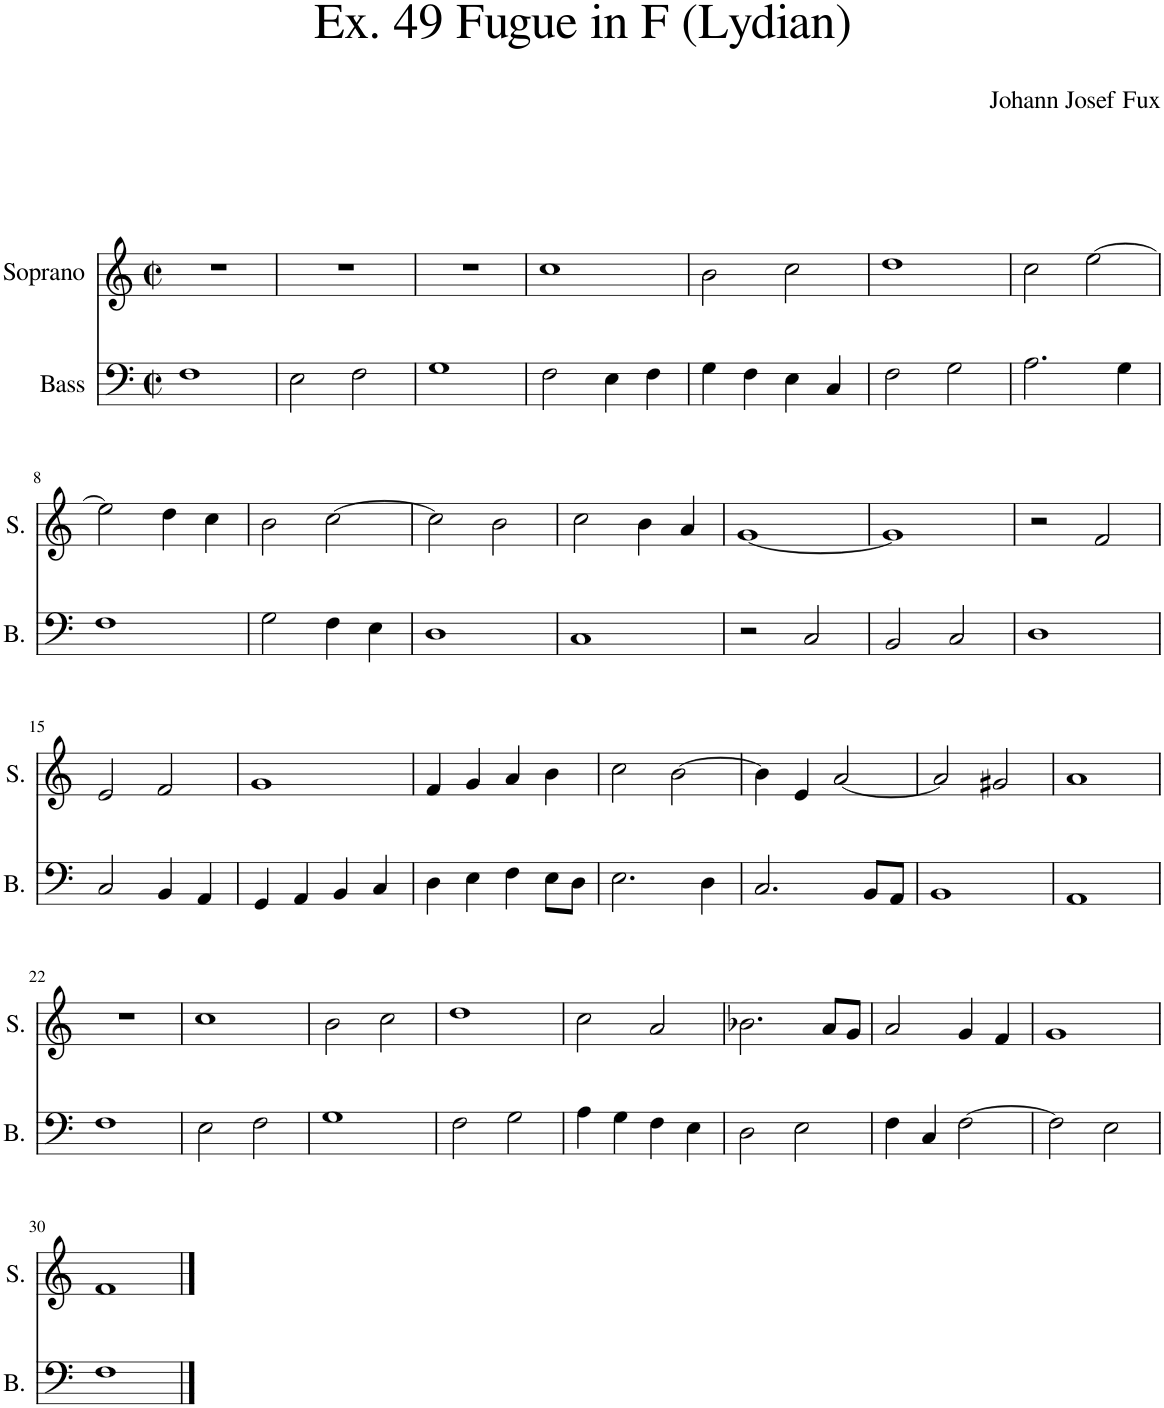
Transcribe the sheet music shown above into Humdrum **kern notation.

**kern	**kern
*part2	*part1
*staff2	*staff1
*I"Bass	*I"Soprano
*I'B.	*I'S.
*clefF4	*clefG2
*k[]	*k[]
*M2/2	*M2/2
*met(c|)	*met(c|)
=1	=1
1F	1r
=2	=2
2E\	1r
2F\	.
=3	=3
1G	1r
=4	=4
2F\	1cc
4E\	.
4F\	.
=5	=5
4G\	2b\
4F\	.
4E\	2cc\
4C/	.
=6	=6
2F\	1dd
2G\	.
=7	=7
2.A\	2cc\
.	[2ee\
4G\	.
!!LO:LB:g=z
=8	=8
1F	2ee\]
.	4dd\
.	4cc\
=9	=9
2G\	2b\
4F\	[2cc\
4E\	.
=10	=10
1D	2cc\]
.	2b\
=11	=11
1C	2cc\
.	4b\
.	4a/
=12	=12
2r	[1g
2C/	.
=13	=13
2BB/	1g]
2C/	.
=14	=14
1D	2r
.	2f/
!!LO:LB:g=z
=15	=15
2C/	2e/
4BB/	2f/
4AA/	.
=16	=16
4GG/	1g
4AA/	.
4BB/	.
4C/	.
=17	=17
4D\	4f/
4E\	4g/
4F\	4a/
8E\L	4b\
8D\J	.
=18	=18
2.E\	2cc\
.	[2b\
4D\	.
=19	=19
2.C/	4b\]
.	4e/
.	[2a/
8BB/L	.
8AA/J	.
=20	=20
1BB	2a/]
.	2g#X/
=21	=21
1AA	1a
!!LO:LB:g=z
=22	=22
1F	1r
=23	=23
2E\	1cc
2F\	.
=24	=24
1G	2b\
.	2cc\
=25	=25
2F\	1dd
2G\	.
=26	=26
4A\	2cc\
4G\	.
4F\	2a/
4E\	.
=27	=27
2D\	2.b-X\
2E\	.
.	8a/L
.	8g/J
=28	=28
4F\	2a/
4C/	.
[2F\	4g/
.	4f/
=29	=29
2F\]	1g
2E\	.
!!LO:LB:g=z
=30	=30
1F	1f
==	==
*-	*-
